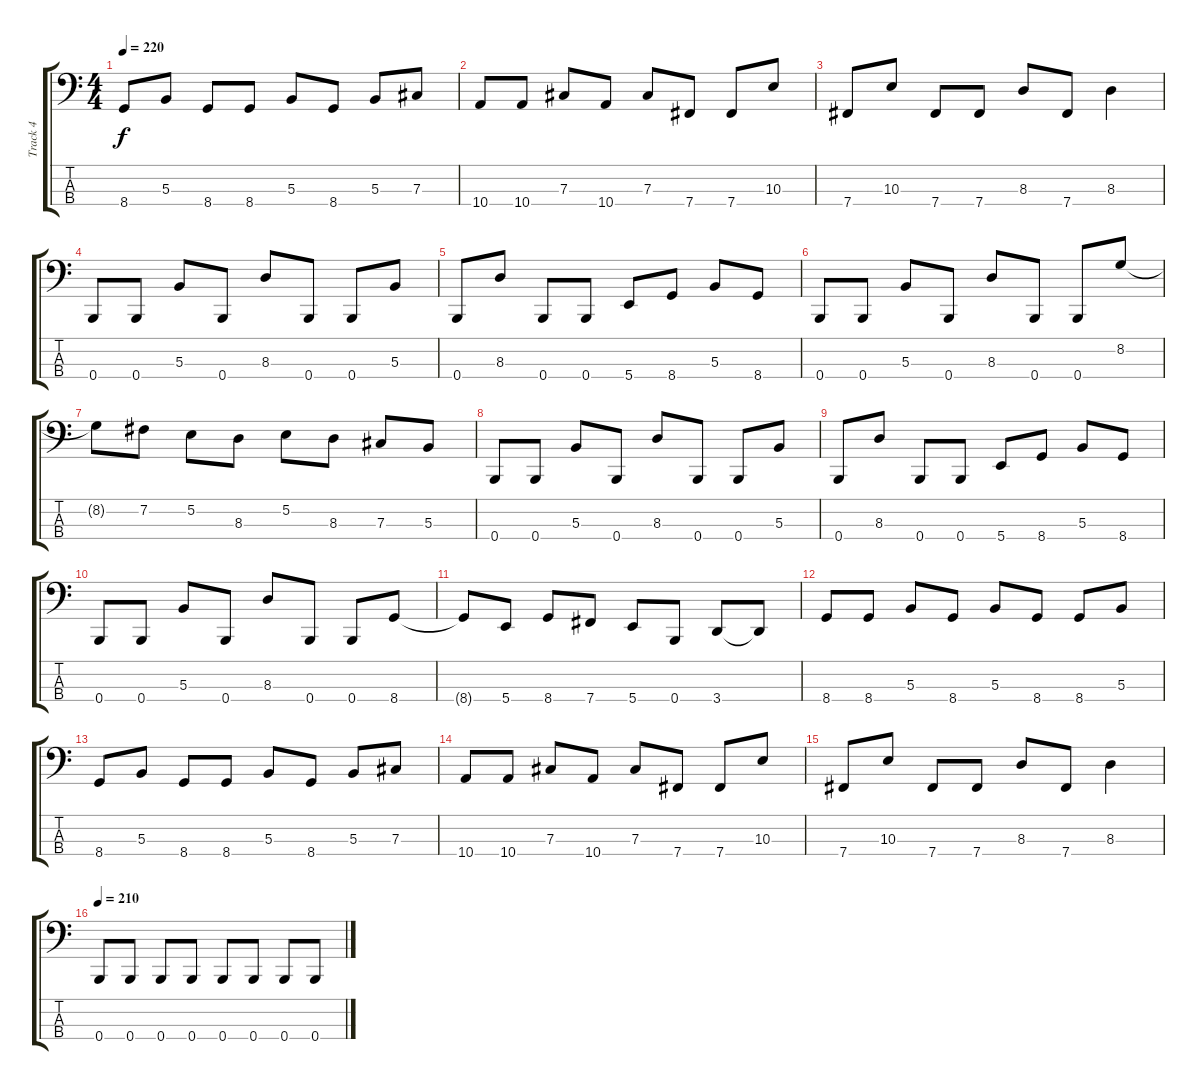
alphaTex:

\track ("Track 4" "Track 4") {instrument electricbasspick}
\staff {score tabs}
\tuning (E2 B1 Gb1 B0) {hide}
\ts (4 4)
\tempo 220
\clef f4
\ks c
8.4.8{dy f} 5.3.8 8.4.8 8.4.8 5.3.8 8.4.8 5.3.8 7.3.8 |
10.4.8 10.4.8 7.3.8 10.4.8 7.3.8 7.4.8 7.4.8 10.3.8 |
7.4.8 10.3.8 7.4.8 7.4.8 8.3.8 7.4.8 8.3.4 |
0.4.8 0.4.8 5.3.8 0.4.8 8.3.8 0.4.8 0.4.8 5.3.8 |
0.4.8 8.3.8 0.4.8 0.4.8 5.4.8 8.4.8 5.3.8 8.4.8 |
0.4.8 0.4.8 5.3.8 0.4.8 8.3.8 0.4.8 0.4.8 8.2.8 |
8.2{t}.8 7.2.8 5.2.8 8.3.8 5.2.8 8.3.8 7.3.8 5.3.8 |
0.4.8 0.4.8 5.3.8 0.4.8 8.3.8 0.4.8 0.4.8 5.3.8 |
0.4.8 8.3.8 0.4.8 0.4.8 5.4.8 8.4.8 5.3.8 8.4.8 |
0.4.8 0.4.8 5.3.8 0.4.8 8.3.8 0.4.8 0.4.8 8.4.8 |
8.4{t}.8 5.4.8 8.4.8 7.4.8 5.4.8 0.4.8 3.4.8 3.4{t}.8 |
8.4.8 8.4.8 5.3.8 8.4.8 5.3.8 8.4.8 8.4.8 5.3.8 |
8.4.8 5.3.8 8.4.8 8.4.8 5.3.8 8.4.8 5.3.8 7.3.8 |
10.4.8 10.4.8 7.3.8 10.4.8 7.3.8 7.4.8 7.4.8 10.3.8 |
7.4.8 10.3.8 7.4.8 7.4.8 8.3.8 7.4.8 8.3.4 |
\tempo 210
0.4.8 0.4.8 0.4.8 0.4.8 0.4.8 0.4.8 0.4.8 0.4.8
